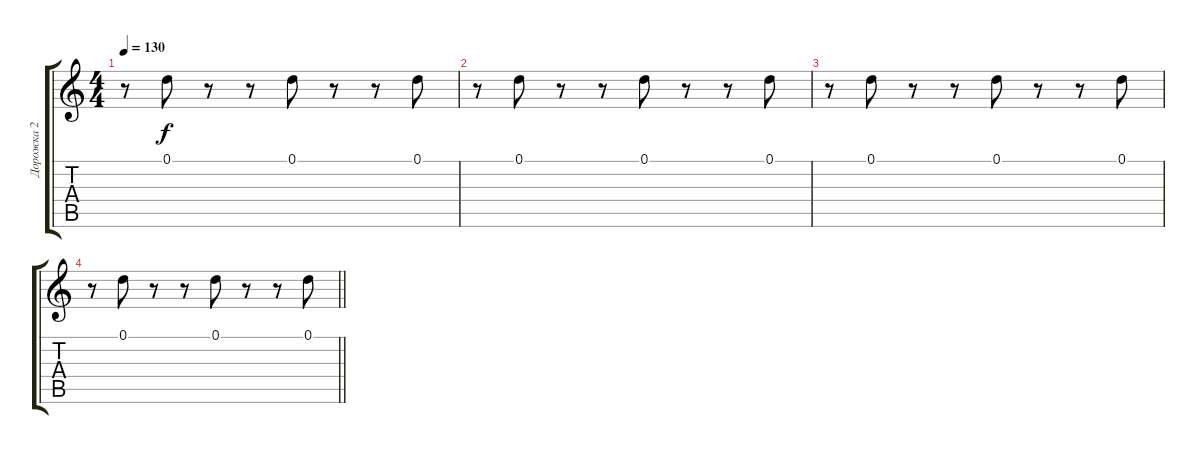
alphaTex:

\track ("Дорожка 2" "Дорожка 2") {instrument acousticguitarnylon}
\staff {score tabs}
\tuning (D4 A3 F3 C3 G2 C2) {hide}
\ts (4 4)
\tempo 130
\clef g2
\ks c
r.8{dy f} 0.1.8 r.8 r.8 0.1.8 r.8 r.8 0.1.8 |
r.8 0.1.8 r.8 r.8 0.1.8 r.8 r.8 0.1.8 |
r.8 0.1.8 r.8 r.8 0.1.8 r.8 r.8 0.1.8 |
\barLineRight lightlight
r.8 0.1.8 r.8 r.8 0.1.8 r.8 r.8 0.1.8
